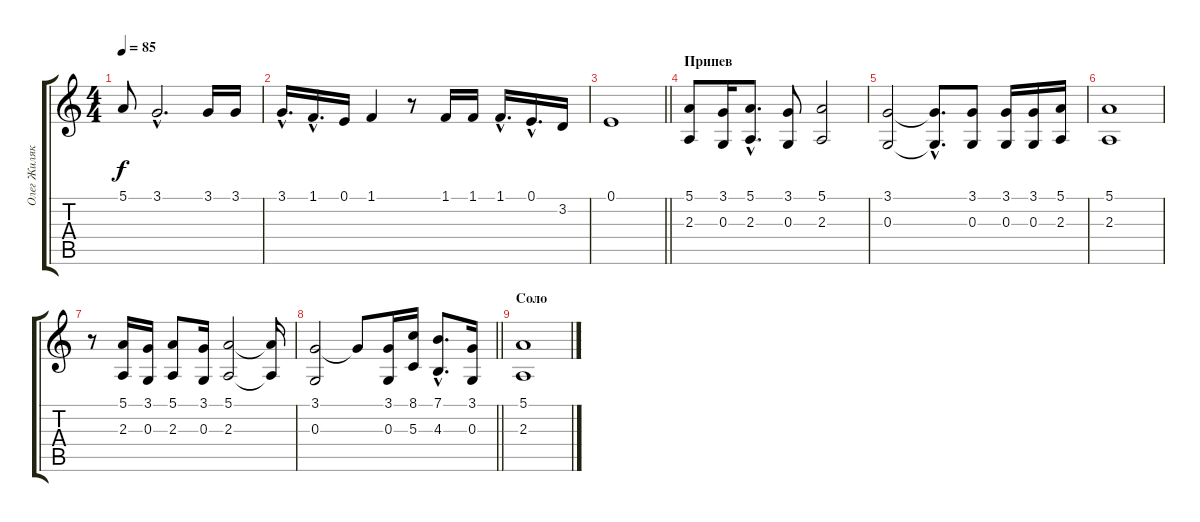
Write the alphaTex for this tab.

\track ("Олег Жиляков" "Олег Жиляк") {instrument lead2sawtooth}
\staff {score tabs}
\tuning (E4 B3 G3 D3 A2 E2) {hide}
\ts (4 4)
\tempo 85
\clef g2
\ks c
5.1.8{dy f} 3.1{hac}.2{d} 3.1.16 3.1.16 |
3.1{hac}.16{d} 1.1{hac}.16{d} 0.1.16 1.1.4 r.8 1.1.16 1.1.16 1.1{hac}.16{d} 0.1{hac}.16{d} 3.2.16 |
\barLineRight lightlight
0.1.1 |
\section ("" "Припев")
(5.1 2.3).8 (3.1 0.3).16 (5.1{hac} 2.3{hac}).8{d} (3.1 0.3).8 (5.1 2.3).2 |
(3.1 0.3).2 (3.1{hac t} 0.3{hac t}).8{d} (3.1 0.3).8 (3.1 0.3).16 (3.1 0.3).16 (5.1 2.3).16 |
(5.1 2.3).1 |
r.8 (5.1 2.3).16 (3.1 0.3).16 (5.1 2.3).8 (3.1 0.3).16 (5.1 2.3).2 (5.1{t} 2.3{t}).16 |
\barLineRight lightlight
(3.1 0.3).2 3.1{t}.8 (3.1 0.3).16 (8.1 5.3).16 (7.1{hac} 4.3{hac}).8{d} (3.1 0.3).16 |
\section ("" "Соло")
(5.1 2.3).1
